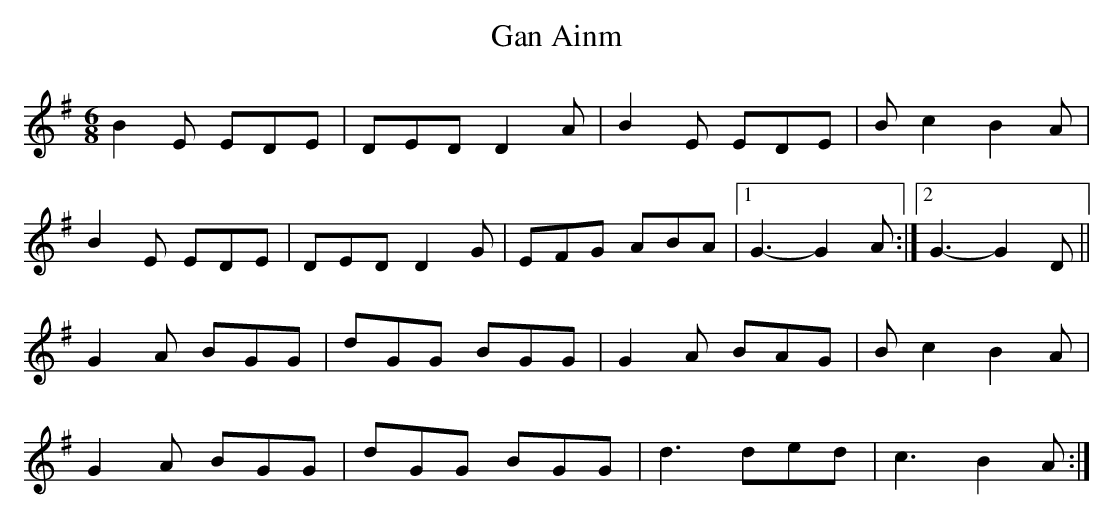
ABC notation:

X:1
T:Gan Ainm
M:6/8
L:1/8
K:G
B2E EDE|DED D2A|B2E EDE|B-c2 B2A|!
B2E EDE|DED D2G|EFG ABA|1 G3 -G2A:|2 G3 -G2D||!
G2A BGG|dGG BGG|G2A BAG|B-c2 B2A|!
G2A BGG|dGG BGG|d3 ded|c3 B2A:|!
